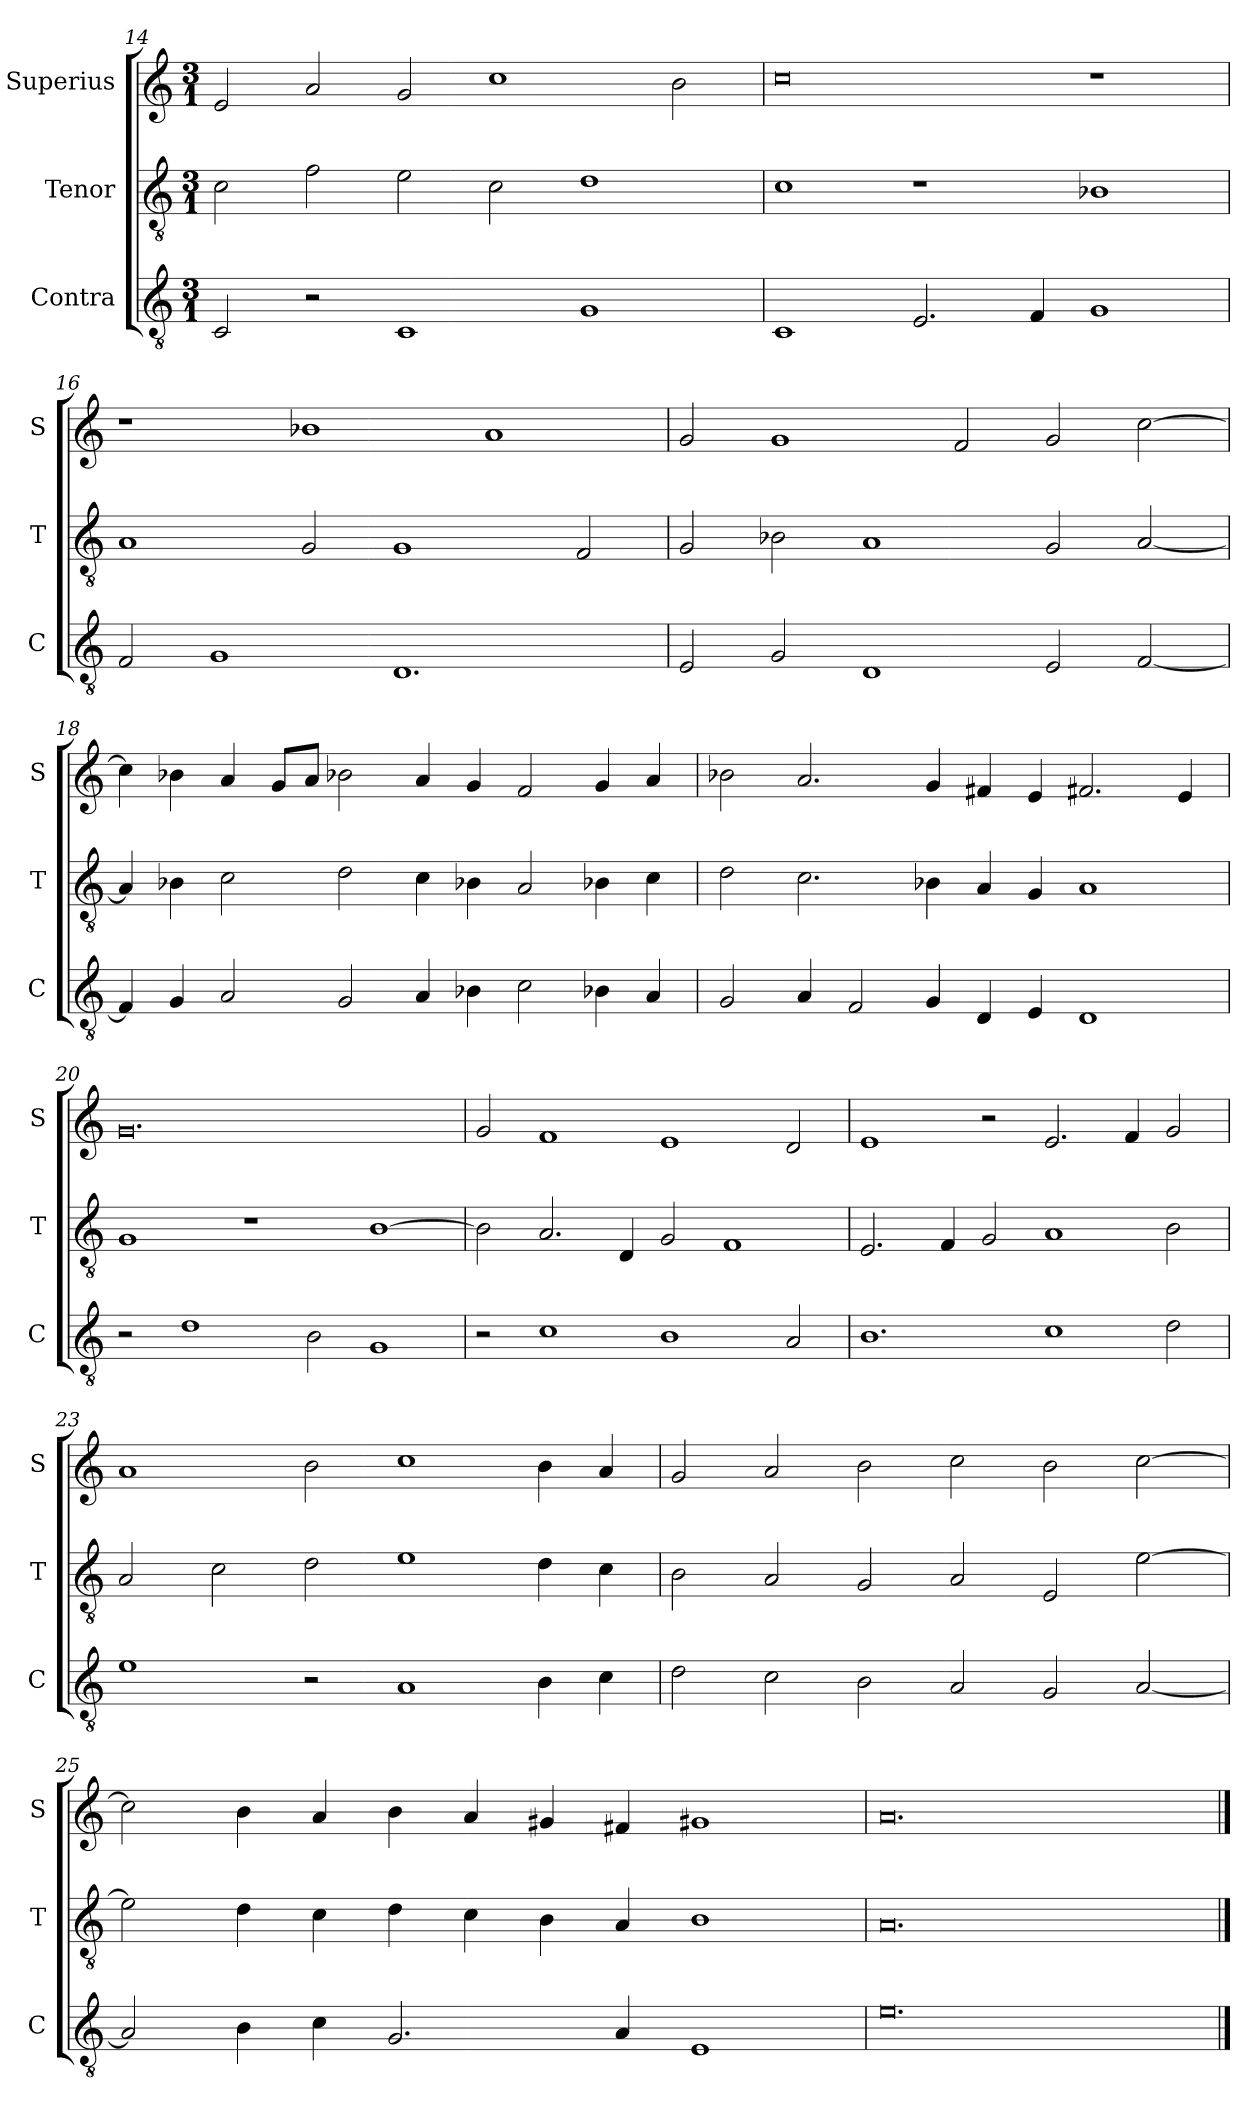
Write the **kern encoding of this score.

**kern	**kern	**kern
*part3	*part2	*part1
*staff3	*staff2	*staff1
*I"Contra	*I"Tenor	*I"Superius
*I'C	*I'T	*I'S
*clefGv2	*clefGv2	*clefG2
*k[]	*k[]	*k[]
*M3/1	*M3/1	*M3/1
=14	=14	=14
2C/	2c\	2e/
2r	2f\	2a/
1C	2e\	2g/
.	2c\	1cc
1G	1d	.
.	.	2b\
=15	=15	=15
1C	1c	0cc
2.E/	1r	.
4F/	.	.
1G	1B-X	1r
=16	=16	=16
2F/	1A	1r
1G	.	.
.	2G/	1b-X
1.D	1G	.
.	.	1a
.	2F/	.
=17	=17	=17
2E/	2G/	2g/
2G/	2B-X\	1g
1D	1A	.
.	.	2f/
2E/	2G/	2g/
[2F/	[2A/	[2cc\
=18	=18	=18
4F/]	4A/]	4cc\]
4G/	4B-X\	4b-X\
2A/	2c\	4a/
.	.	8g/L
.	.	8a/J
2G/	2d\	2b-X\
4A/	4c\	4a/
4B-X\	4B-X\	4g/
2c\	2A/	2f/
4B-X\	4B-X\	4g/
4A/	4c\	4a/
=19	=19	=19
2G/	2d\	2b-X\
4A/	2.c\	2.a/
2F/	.	.
4G/	4B-X\	4g/
4D/	4A/	4f#X/
4E/	4G/	4e/
1D	1A	2.f#X/
.	.	4e/
=20	=20	=20
2r	1G	0.g
1d	.	.
.	1r	.
2B\	.	.
1G	[1B	.
=21	=21	=21
2r	2B\]	2g/
1c	2.A/	1f
.	4D/	.
1B	2G/	1e
.	1F	.
2A/	.	2d/
=22	=22	=22
1.B	2.E/	1e
.	4F/	.
.	2G/	2r
1c	1A	2.e/
.	.	4f/
2d\	2B\	2g/
=23	=23	=23
1e	2A/	1a
.	2c\	.
2r	2d\	2b\
1A	1e	1cc
4B\	4d\	4b\
4c\	4c\	4a/
=24	=24	=24
2d\	2B\	2g/
2c\	2A/	2a/
2B\	2G/	2b\
2A/	2A/	2cc\
2G/	2E/	2b\
[2A/	[2e\	[2cc\
=25	=25	=25
2A/]	2e\]	2cc\]
4B\	4d\	4b\
4c\	4c\	4a/
2.G/	4d\	4b\
.	4c\	4a/
.	4B\	4g#X/
4A/	4A/	4f#X/
1E	1B	1g#X
=26	=26	=26
0.e	0.A	0.a
==	==	==
*-	*-	*-
